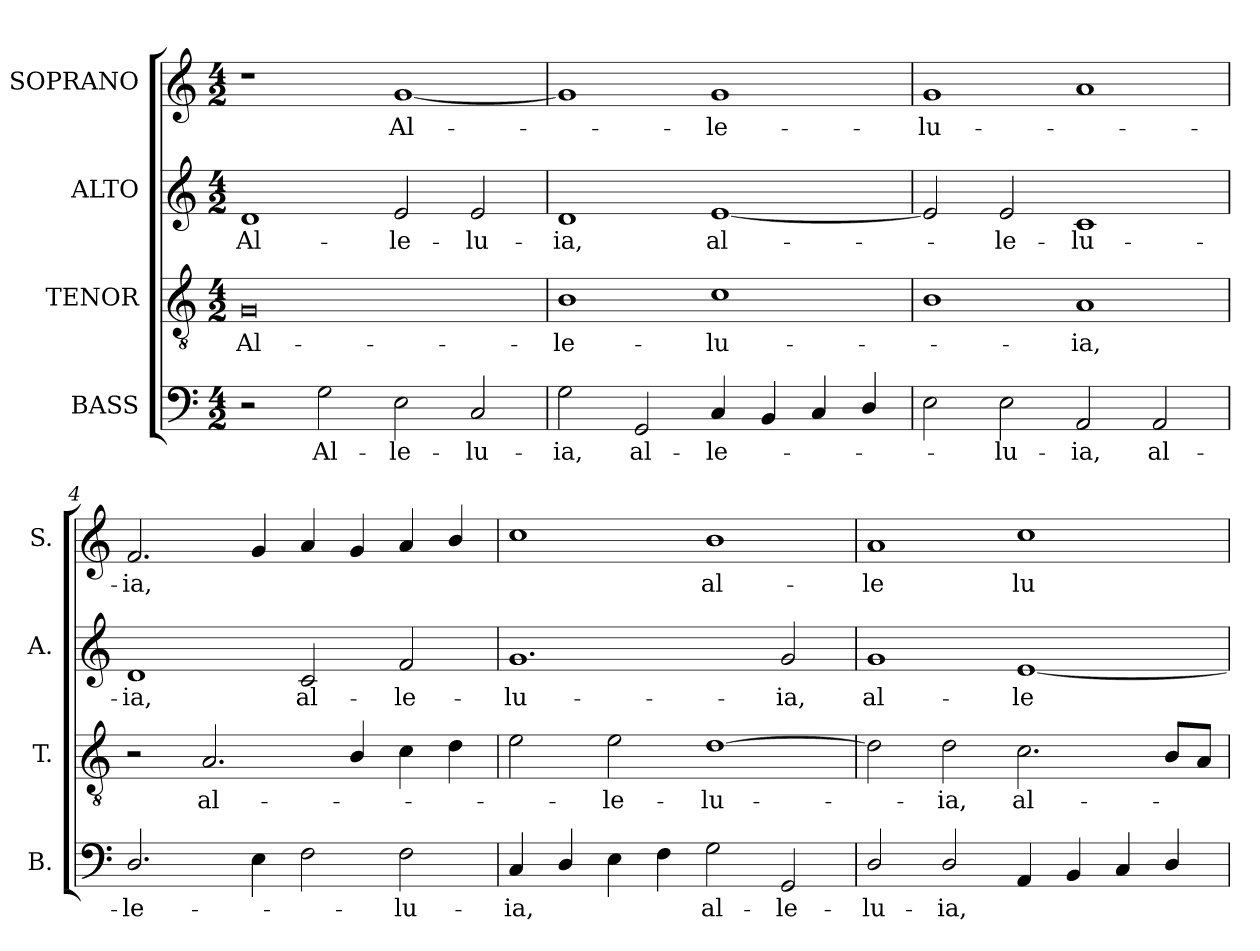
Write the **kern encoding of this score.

**kern	**text	**kern	**text	**kern	**text	**kern	**text
*part4	*part4	*part3	*part3	*part2	*part2	*part1	*part1
*staff4	*staff4	*staff3	*staff3	*staff2	*staff2	*staff1	*staff1
*I"BASS	*	*I"TENOR	*	*I"ALTO	*	*I"SOPRANO	*
*I'B.	*	*I'T.	*	*I'A.	*	*I'S.	*
!!LO:PB:g=z
*clefF4	*	*clefGv2	*	*clefG2	*	*clefG2	*
*	*	*ITrd7c12	*	*	*	*	*
*k[]	*	*k[]	*	*k[]	*	*k[]	*
*C:	*	*C:	*	*C:	*	*C:	*
*M4/2	*	*M4/2	*	*M4/2	*	*M4/2	*
=1	=1	=1	=1	=1	=1	=1	=1
!	!	!	!LO:LY:b:color=#000000	!	!	!	!
!	!	!	!	!	!LO:LY:b:color=#000000	!	!
2r	.	0GGi	Al-	1di	Al-	1r	.
!	!LO:LY:b:color=#000000	!	!	!	!	!	!
2Gi\	Al-	.	.	.	.	.	.
!	!LO:LY:b:color=#000000	!	!	!	!	!	!
!	!	!	!	!	!LO:LY:b:color=#000000	!	!
!	!	!	!	!	!	!	!LO:LY:b:color=#000000
2Ei\	-le-	.	.	2ei/	-le-	[1gi	Al-
!	!LO:LY:b:color=#000000	!	!	!	!	!	!
!	!	!	!	!	!LO:LY:b:color=#000000	!	!
2Ci/	-lu-	.	.	2ei/	-lu-	.	.
=2	=2	=2	=2	=2	=2	=2	=2
!	!LO:LY:b:color=#000000	!	!	!	!	!	!
!	!	!	!LO:LY:b:color=#000000	!	!	!	!
!	!	!	!	!	!LO:LY:b:color=#000000	!	!
2Gi\	-ia,	1BBi	-le-	1di	-ia,	1gi]	.
!	!LO:LY:b:color=#000000	!	!	!	!	!	!
2GGi/	al-	.	.	.	.	.	.
!	!LO:LY:b:color=#000000	!	!	!	!	!	!
!	!	!	!LO:LY:b:color=#000000	!	!	!	!
!	!	!	!	!	!LO:LY:b:color=#000000	!	!
!	!	!	!	!	!	!	!LO:LY:b:color=#000000
4Ci/	-le-	1Ci	-lu-	[1ei	al-	1gi	-le-
4BBi/	.	.	.	.	.	.	.
4Ci/	.	.	.	.	.	.	.
4Di/	.	.	.	.	.	.	.
=3	=3	=3	=3	=3	=3	=3	=3
!	!	!	!	!	!	!	!LO:LY:b:color=#000000
2Ei\	.	1BBi	.	2ei/]	.	1gi	-lu-
!	!LO:LY:b:color=#000000	!	!	!	!	!	!
!	!	!	!	!	!LO:LY:b:color=#000000	!	!
2Ei\	-lu-	.	.	2ei/	-le-	.	.
!	!LO:LY:b:color=#000000	!	!	!	!	!	!
!	!	!	!LO:LY:b:color=#000000	!	!	!	!
!	!	!	!	!	!LO:LY:b:color=#000000	!	!
2AAi/	-ia,	1AAi	-ia,	1ci	-lu-	1ai	.
!	!LO:LY:b:color=#000000	!	!	!	!	!	!
2AAi/	al-	.	.	.	.	.	.
=4	=4	=4	=4	=4	=4	=4	=4
!	!LO:LY:b:color=#000000	!	!	!	!	!	!
!	!	!	!	!	!LO:LY:b:color=#000000	!	!
!	!	!	!	!	!	!	!LO:LY:b:color=#000000
2.Di/	-le-	2r	.	1di	-ia,	2.fi/	-ia,
!	!	!	!LO:LY:b:color=#000000	!	!	!	!
.	.	2.AAi/	al-	.	.	.	.
4Ei\	.	.	.	.	.	4gi/	.
!	!	!	!	!	!LO:LY:b:color=#000000	!	!
2Fi\	.	.	.	2ci/	al-	4ai/	.
.	.	4BBi/	.	.	.	4gi/	.
!	!LO:LY:b:color=#000000	!	!	!	!	!	!
!	!	!	!	!	!LO:LY:b:color=#000000	!	!
2Fi\	-lu-	4Ci\	.	2fi/	-le-	4ai/	.
.	.	4Di\	.	.	.	4bi/	.
!!LO:LB:g=z
=5	=5	=5	=5	=5	=5	=5	=5
!	!LO:LY:b:color=#000000	!	!	!	!	!	!
!	!	!	!	!	!LO:LY:b:color=#000000	!	!
4Ci/	-ia,	2Ei\	.	1.gi	-lu-	1cci	.
4Di/	.	.	.	.	.	.	.
!	!	!	!LO:LY:b:color=#000000	!	!	!	!
4Ei\	.	2Ei\	-le-	.	.	.	.
4Fi\	.	.	.	.	.	.	.
!	!LO:LY:b:color=#000000	!	!	!	!	!	!
!	!	!	!LO:LY:b:color=#000000	!	!	!	!
!	!	!	!	!	!	!	!LO:LY:b:color=#000000
2Gi\	al-	[1Di	-lu-	.	.	1bi	al-
!	!LO:LY:b:color=#000000	!	!	!	!	!	!
!	!	!	!	!	!LO:LY:b:color=#000000	!	!
2GGi/	-le-	.	.	2gi/	-ia,	.	.
=6	=6	=6	=6	=6	=6	=6	=6
!	!LO:LY:b:color=#000000	!	!	!	!	!	!
!	!	!	!	!	!LO:LY:b:color=#000000	!	!
!	!	!	!	!	!	!	!LO:LY:b:color=#000000
2Di/	-lu-	2Di\]	.	1gi	al-	1ai	-le
!	!LO:LY:b:color=#000000	!	!	!	!	!	!
!	!	!	!LO:LY:b:color=#000000	!	!	!	!
2Di/	-ia,	2Di\	-ia,	.	.	.	.
!	!	!	!LO:LY:b:color=#000000	!	!	!	!
!	!	!	!	!	!LO:LY:b:color=#000000	!	!
!	!	!	!	!	!	!	!LO:LY:b:color=#000000
4AAi/	.	2.Ci\	al-	[1ei	-le	1cci	lu-
4BBi/	.	.	.	.	.	.	.
4Ci/	.	.	.	.	.	.	.
4Di/	.	8BBi/L	.	.	.	.	.
.	.	8AAi/J	.	.	.	.	.
=	=	=	=	=	=	=	=
*-	*-	*-	*-	*-	*-	*-	*-
